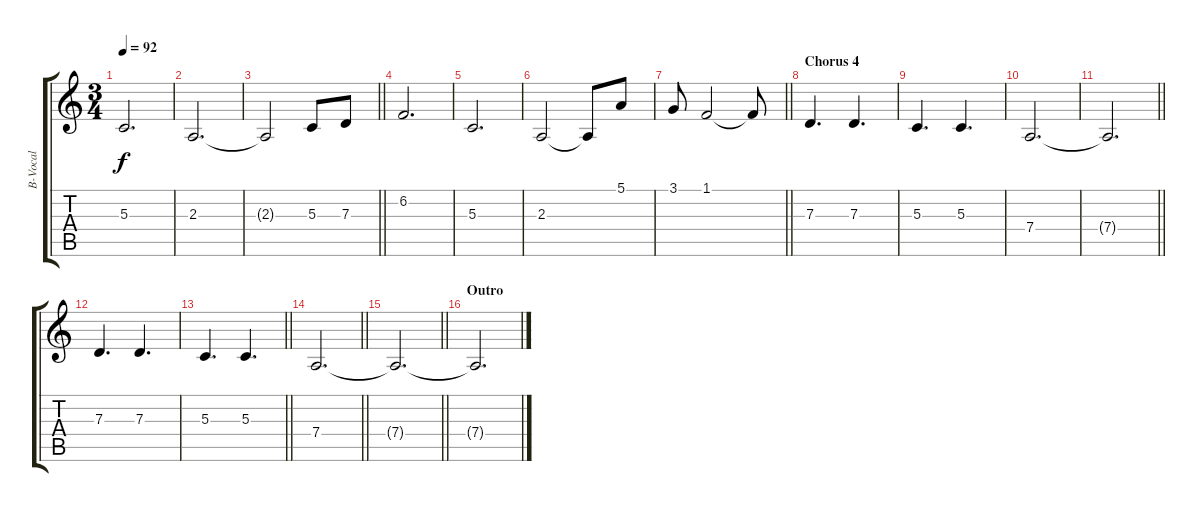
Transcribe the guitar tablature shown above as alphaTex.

\track ("B-Vocal" "B-Vocal") {instrument violin}
\staff {score tabs}
\tuning (E4 B3 G3 D3 A2 D2) {hide}
\ts (3 4)
\tempo 92
\clef g2
\ks c
5.3.2{d dy f} |
2.3.2{d} |
\barLineRight lightlight
2.3{t}.2 5.3.8 7.3.8 |
6.2.2{d} |
5.3.2{d} |
2.3.2 2.3{t}.8 5.1.8 |
\barLineRight lightlight
3.1.8 1.1.2 1.1{t}.8 |
\section ("" "Chorus 4")
7.3.4{d} 7.3.4{d} |
5.3.4{d} 5.3.4{d} |
7.4.2{d} |
\barLineRight lightlight
7.4{t}.2{d} |
7.3.4{d} 7.3.4{d} |
\barLineRight lightlight
5.3.4{d} 5.3.4{d} |
\barLineRight lightlight
7.4.2{d} |
\barLineRight lightlight
7.4{t}.2{d volume 8} |
\section ("" "Outro")
7.4{t}.2{d}
